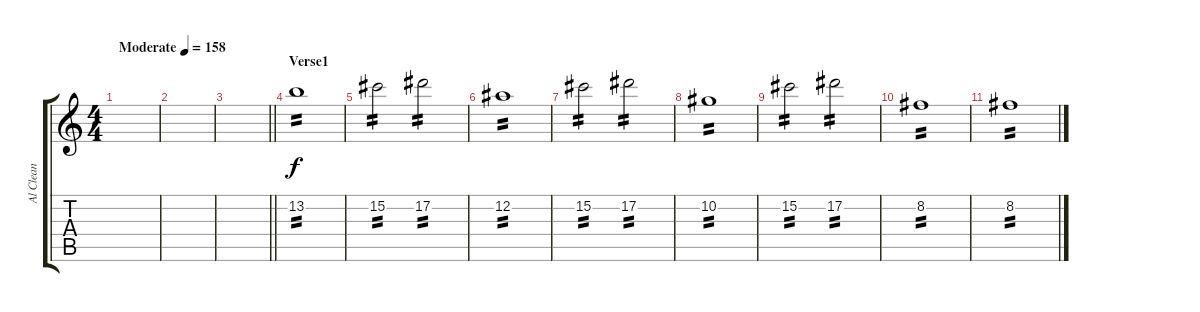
\track ("Al Clean" "Al Clean") {instrument electricguitarjazz}
\staff {score tabs}
\tuning (Eb4 Bb3 Gb3 Db3 Ab2 Db2) {hide}
\ts (4 4)
\tempo (158 "Moderate")
\clef g2
\ks c
|
|
\barLineRight lightlight
|
\section ("" "Verse1")
13.2.1{tp 2} |
15.2.2{tp 2} 17.2.2{tp 2} |
12.2.1{tp 2} |
15.2.2{tp 2} 17.2.2{tp 2} |
10.2.1{tp 2} |
15.2.2{tp 2} 17.2.2{tp 2} |
8.2.1{tp 2} |
8.2.1{tp 2}
